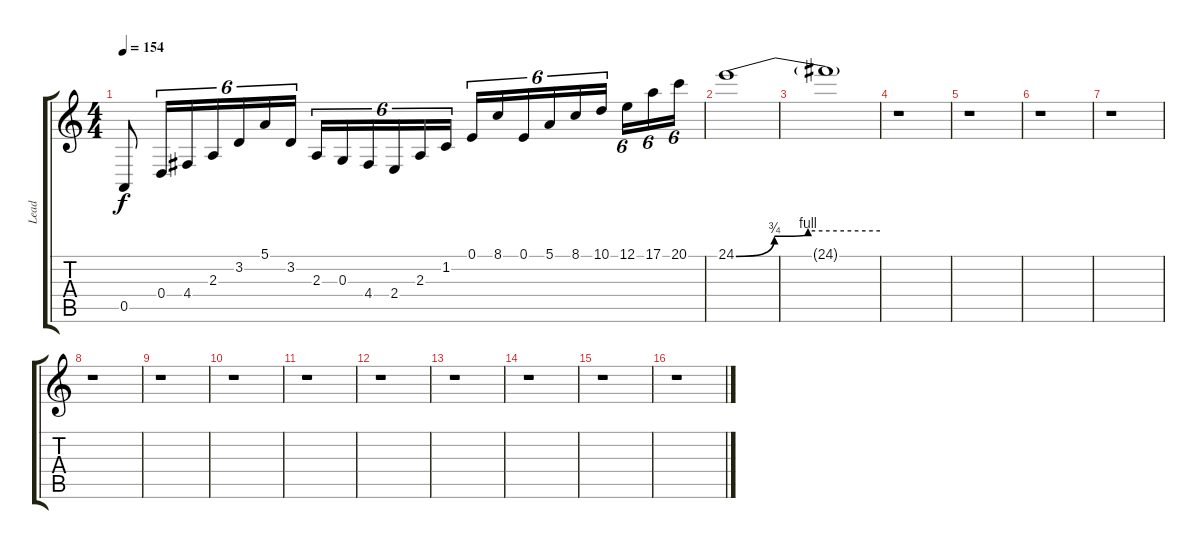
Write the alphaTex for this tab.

\track ("Lead" "Lead") {instrument lead1square}
\staff {score tabs}
\tuning (E4 B3 G3 D3 A2 E2) {hide}
\ts (4 4)
\tempo 154
\clef g2
\ks c
0.5{t}.8{dy f} 0.4.16{tu (6 4)} 4.4.16{tu (6 4)} 2.3.16{tu (6 4)} 3.2.16{tu (6 4)} 5.1.16{tu (6 4)} 3.2.16{tu (6 4)} 2.3.16{tu (6 4)} 0.3.16{tu (6 4)} 4.4.16{tu (6 4)} 2.4.16{tu (6 4)} 2.3.16{tu (6 4)} 1.2.16{tu (6 4)} 0.1.16{tu (6 4)} 8.1.16{tu (6 4)} 0.1.16{tu (6 4)} 5.1.16{tu (6 4)} 8.1.16{tu (6 4)} 10.1.16{tu (6 4)} 12.1.16{tu (6 4)} 17.1.16{tu (6 4)} 20.1.16{tu (6 4)} |
24.1{be (custom 0 0 16 3 30 4 60 4)}.1 |
24.1{t}.1 |
r.1 |
r.1 |
r.1 |
r.1 |
r.1 |
r.1 |
r.1 |
r.1 |
r.1 |
r.1 |
r.1 |
r.1 |
r.1
